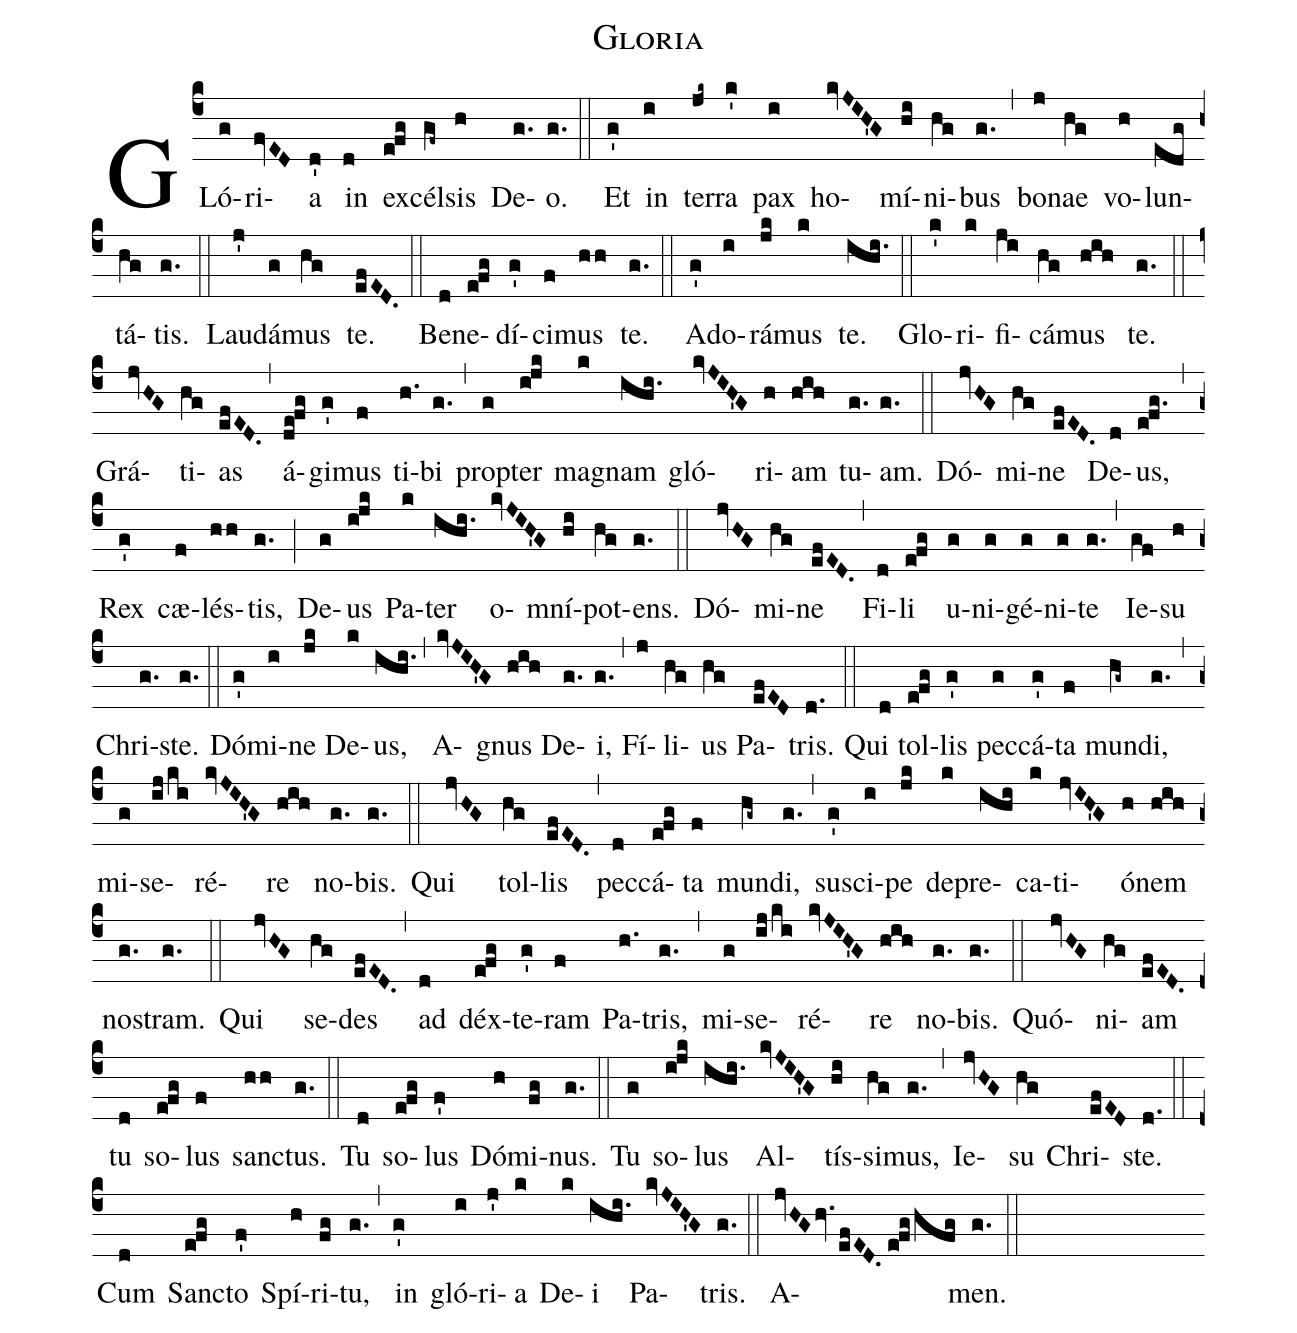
name:Gloria;
%%
(c4) GLó(g)ri(fvED)a(d') in(d) ex(e!fg)cél(gf~)sis(h) De(g.)o.(g.) (::)

Et(g') in(i) ter(jk~)ra(k') pax(i) ho(kvJIH'G)mí(hi)ni(hg)bus(g.) (,)
bo(j)nae(hg) vo(h)lun(edg)tá(hg)tis.(g.) (::)

Lau(j')dá(g)mus(hg) te.(efED.) (::)

Be(d)ne(e!fg)dí(g')ci(f)mus(hh) te.(g.) (::)

A(g')do(i)rá(jk)mus(k) te.(ihi.) (::)

Glo(k')ri(k)fi(ji)cá(hg)mus(hih) te.(g.) (::)

Grá(jvHG)ti(hg)as(efED.) (,)
á(de!fg)gi(g')mus(f) ti(h.)bi(g.) (,)
prop(g)ter(i!jk) ma(k)gnam(ihi.) gló(kvJIH'G)ri(h)am(hih) tu(g.)am.(g.) (::)

Dó(jvHG)mi(hg)ne(efED.) De(d)us,(e!fg.) (,)
Rex(g') cæ(f)lés(hh)tis,(g.) (;)
De(g)us(i!jk) Pa(k)ter(ihi.) o(kvJIH'G)mní(hi)pot(hg)ens.(g.) (::)

Dó(jvHG)mi(hg)ne(efED.) (,)
Fi(d)li(e!fg) u(g)ni(g)gé(g)ni(g)te(g.) (,)
Ie(gf)su(h) Chri(g.)ste.(g.) (::)

Dó(g')mi(i)ne(jk) De(k)us,(ihi.) (,)
A(kvJIH'G)gnus(hih) De(g.)i,(g.) (,)
Fí(j)li(hg)us(hg) Pa(efED)tris.(d.) (::)

Qui(d) tol(e!fg)lis(g') pec(g)cá(g')ta(f) mun(hg~)di,(g.) (,)
mi(g)se(ij/ki)ré(kvJIH'G)re(hih) no(g.)bis.(g.) (::)

Qui(jvHG) tol(hg)lis(efED.) (,)
pec(d)cá(e!fg)ta(f) mun(hg~)di,(g.) (,)
sus(g')ci(i)pe(jk) de(k)pre(ihi)ca(k)ti(jvIH'G)ó(h)nem(hih) no(g.)stram.(g.) (::)

Qui(jvHG) se(hg)des(efED.) (,)
ad(d) déx(e!fg)te(g')ram(f) Pa(h.)tris,(g.) (,)
mi(g)se(ij/ki)ré(kvJIH'G)re(hih) no(g.)bis.(g.) (::)

Quó(jvHG)ni(hg)am(efED.) tu(d) so(e!fg)lus(f) san(hh)ctus.(g.) (::)

Tu(d) so(e!fg)lus(f') Dó(h)mi(fg)nus.(g.) (::)

Tu(g) so(i!jk)lus(ihi.) Al(kvJIH'G)tís(hi)si(hg)mus,(g.) (,)
Ie(jvHG)su(hg) Chri(efED)ste.(d.) (::)


Cum(d) San(e!fg)cto(f') Spí(h)ri(fg)tu,(g.) (,)
in(g') gló(i)ri(j')a(k) De(k)i(ihi.) Pa(kvJIH'G)tris.(g.) (::)

A(jvHGhv.efED.//e!fg/hfg)men.(g.) (::)
